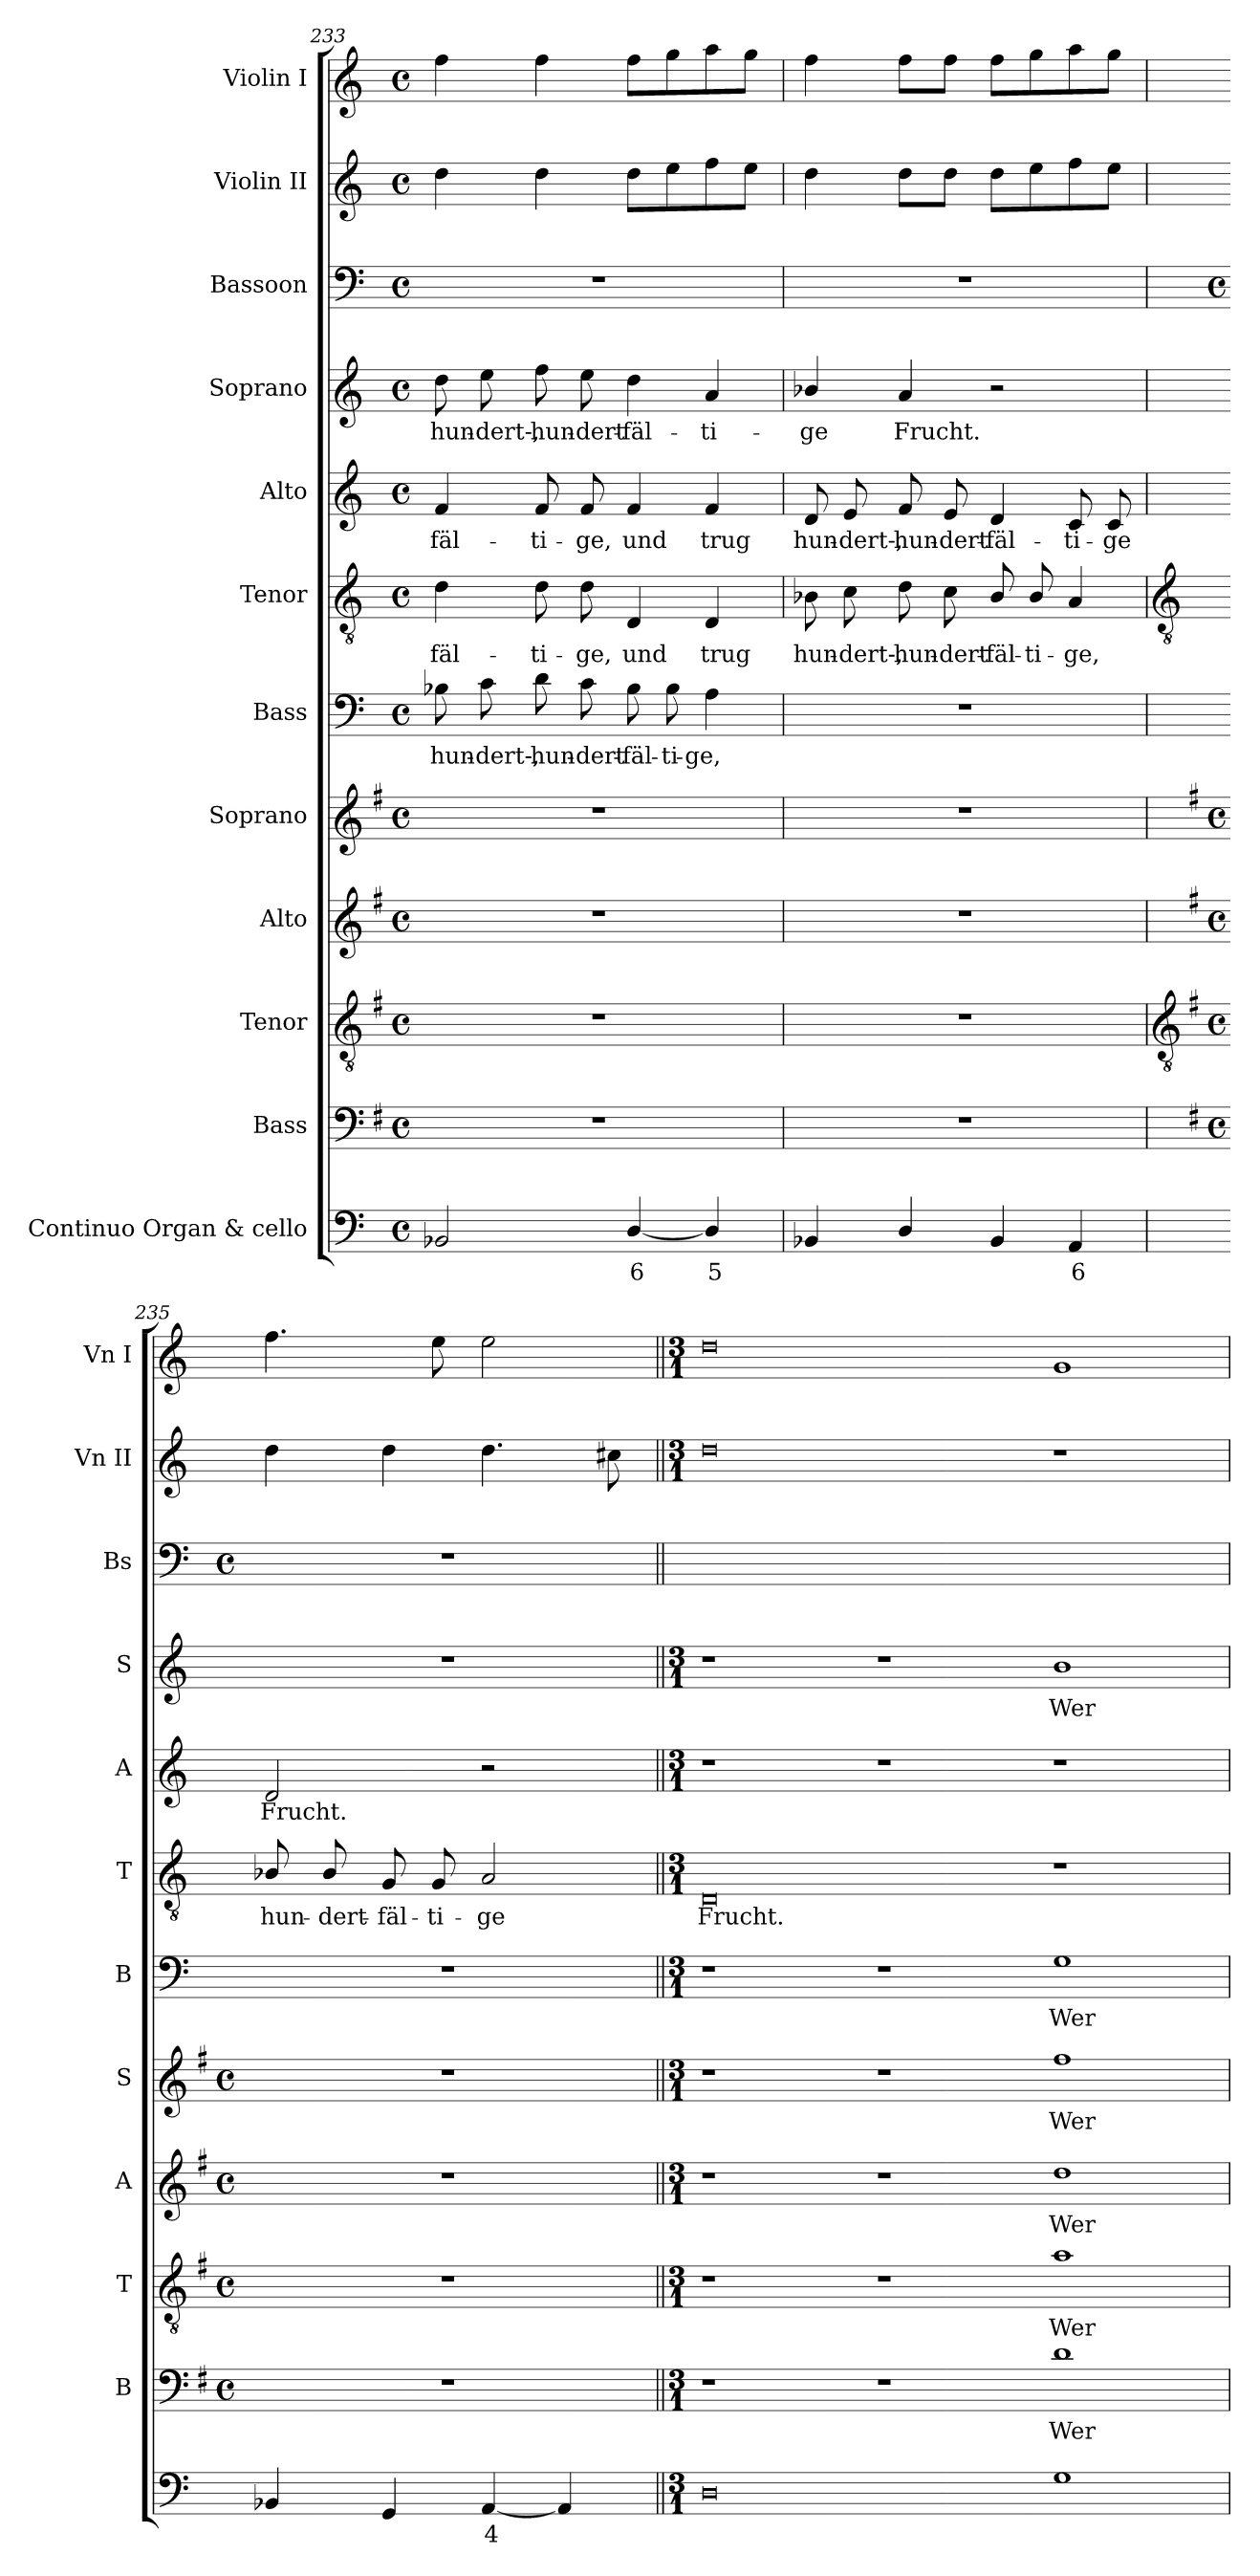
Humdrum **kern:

**kern	**text	**kern	**text	**kern	**text	**kern	**text	**kern	**text	**kern	**text	**kern	**text	**kern	**text	**kern	**text	**kern	**kern	**kern
*part12	*part12	*part11	*part11	*part10	*part10	*part9	*part9	*part8	*part8	*part7	*part7	*part6	*part6	*part5	*part5	*part4	*part4	*part3	*part2	*part1
*staff12	*staff12	*staff11	*staff11	*staff10	*staff10	*staff9	*staff9	*staff8	*staff8	*staff7	*staff7	*staff6	*staff6	*staff5	*staff5	*staff4	*staff4	*staff3	*staff2	*staff1
*I"Continuo Organ & cello	*	*I"Bass	*	*I"Tenor	*	*I"Alto	*	*I"Soprano	*	*I"Bass	*	*I"Tenor	*	*I"Alto	*	*I"Soprano	*	*I"Bassoon	*I"Violin II	*I"Violin I
*	*	*I'B	*	*I'T	*	*I'A	*	*I'S	*	*I'B	*	*I'T	*	*I'A	*	*I'S	*	*I'Bs	*I'Vn II	*I'Vn I
*clefF4	*	*clefF4	*	*clefGv2	*	*clefG2	*	*clefG2	*	*clefF4	*	*clefGv2	*	*clefG2	*	*clefG2	*	*clefF4	*clefG2	*clefG2
*	*	*ITrd4c7	*	*ITrd4c7	*	*ITrd4c7	*	*ITrd4c7	*	*	*	*	*	*	*	*	*	*	*	*
*k[]	*	*k[]	*	*k[]	*	*k[]	*	*k[]	*	*k[]	*	*k[]	*	*k[]	*	*k[]	*	*k[]	*k[]	*k[]
*C:	*	*C:	*	*C:	*	*C:	*	*C:	*	*C:	*	*C:	*	*C:	*	*C:	*	*C:	*C:	*C:
*M4/4	*	*M4/4	*	*M4/4	*	*M4/4	*	*M4/4	*	*M4/4	*	*M4/4	*	*M4/4	*	*M4/4	*	*M4/4	*M4/4	*M4/4
*met(c)	*	*met(c)	*	*met(c)	*	*met(c)	*	*met(c)	*	*met(c)	*	*met(c)	*	*met(c)	*	*met(c)	*	*met(c)	*met(c)	*met(c)
=233	=233	=233	=233	=233	=233	=233	=233	=233	=233	=233	=233	=233	=233	=233	=233	=233	=233	=233	=233	=233
!	!	!	!	!	!	!	!	!	!	!	!LO:LY:b	!	!LO:LY:b	!	!LO:LY:b	!	!LO:LY:b	!	!	!
2BB-X	.	1r	.	1r	.	1r	.	1r	.	8B-X	hun-	4d	-fäl-	4f	-fäl-	8dd	hun-	1r	4dd	4ff
!	!	!	!	!	!	!	!	!	!	!	!LO:LY:b	!	!	!	!	!	!LO:LY:b	!	!	!
.	.	.	.	.	.	.	.	.	.	8c	-dert-,	.	.	.	.	8ee	-dert-,	.	.	.
!	!	!	!	!	!	!	!	!	!	!	!LO:LY:b	!	!LO:LY:b	!	!LO:LY:b	!	!LO:LY:b	!	!	!
.	.	.	.	.	.	.	.	.	.	8d	hun-	8d	-ti-	8f	-ti-	8ff	hun-	.	4dd	4ff
!	!	!	!	!	!	!	!	!	!	!	!LO:LY:b	!	!LO:LY:b	!	!LO:LY:b	!	!LO:LY:b	!	!	!
.	.	.	.	.	.	.	.	.	.	8c	-dert-	8d	-ge,	8f	-ge,	8ee	-dert-	.	.	.
!	!LO:LY:b	!	!	!	!	!	!	!	!	!	!LO:LY:b	!	!LO:LY:b	!	!LO:LY:b	!	!LO:LY:b	!	!	!
[4D/	6	.	.	.	.	.	.	.	.	8B-	-fäl-	4D	und	4f	und	4dd	-fäl-	.	8ddL	8ffL
!	!	!	!	!	!	!	!	!	!	!	!LO:LY:b	!	!	!	!	!	!	!	!	!
.	.	.	.	.	.	.	.	.	.	8B-	-ti-	.	.	.	.	.	.	.	8ee	8gg
!	!LO:LY:b	!	!	!	!	!	!	!	!	!	!LO:LY:b	!	!LO:LY:b	!	!LO:LY:b	!	!LO:LY:b	!	!	!
4D/]	5	.	.	.	.	.	.	.	.	4A	-ge,	4D	trug	4f	trug	4a	-ti-	.	8ff	8aa
.	.	.	.	.	.	.	.	.	.	.	.	.	.	.	.	.	.	.	8eeJ	8ggJ
=234	=234	=234	=234	=234	=234	=234	=234	=234	=234	=234	=234	=234	=234	=234	=234	=234	=234	=234	=234	=234
!	!	!	!	!	!	!	!	!	!	!	!	!	!LO:LY:b	!	!LO:LY:b	!	!LO:LY:b	!	!	!
4BB-X	.	1r	.	1r	.	1r	.	1r	.	1r	.	8B-X	hun-	8d	hun-	4b-X/	-ge	1r	4dd	4ff
!	!	!	!	!	!	!	!	!	!	!	!	!	!LO:LY:b	!	!LO:LY:b	!	!	!	!	!
.	.	.	.	.	.	.	.	.	.	.	.	8c	-dert-,	8e	-dert-,	.	.	.	.	.
!	!	!	!	!	!	!	!	!	!	!	!	!	!LO:LY:b	!	!LO:LY:b	!	!LO:LY:b	!	!	!
4D/	.	.	.	.	.	.	.	.	.	.	.	8d	hun-	8f	hun-	4a	Frucht.	.	8ddL	8ffL
!	!	!	!	!	!	!	!	!	!	!	!	!	!LO:LY:b	!	!LO:LY:b	!	!	!	!	!
.	.	.	.	.	.	.	.	.	.	.	.	8c	-dert-	8e	-dert-	.	.	.	8ddJ	8ffJ
!	!	!	!	!	!	!	!	!	!	!	!	!	!LO:LY:b	!	!LO:LY:b	!	!	!	!	!
4BB-	.	.	.	.	.	.	.	.	.	.	.	8B-/	-fäl-	4d	-fäl-	2r	.	.	8ddL	8ffL
!	!	!	!	!	!	!	!	!	!	!	!	!	!LO:LY:b	!	!	!	!	!	!	!
.	.	.	.	.	.	.	.	.	.	.	.	8B-/	-ti-	.	.	.	.	.	8ee	8gg
!	!LO:LY:b	!	!	!	!	!	!	!	!	!	!	!	!LO:LY:b	!	!LO:LY:b	!	!	!	!	!
4AA	6	.	.	.	.	.	.	.	.	.	.	4A	-ge,	8c	-ti-	.	.	.	8ff	8aa
!	!	!	!	!	!	!	!	!	!	!	!	!	!	!	!LO:LY:b	!	!	!	!	!
.	.	.	.	.	.	.	.	.	.	.	.	.	.	8c	-ge	.	.	.	8eeJ	8ggJ
!!LO:LB:g=z
=235	=235	=235	=235	=235	=235	=235	=235	=235	=235	=235	=235	=235	=235	=235	=235	=235	=235	=235	=235	=235
*	*	*	*	*clefGv2	*	*	*	*	*	*	*	*clefGv2	*	*	*	*	*	*	*	*
*	*	*k[]	*	*k[]	*	*k[]	*	*k[]	*	*	*	*	*	*	*	*	*	*	*	*
*	*	*C:	*	*C:	*	*C:	*	*C:	*	*	*	*	*	*	*	*	*	*	*	*
*	*	*M4/4	*	*M4/4	*	*M4/4	*	*M4/4	*	*	*	*	*	*	*	*	*	*M4/4	*	*
*	*	*met(c)	*	*met(c)	*	*met(c)	*	*met(c)	*	*	*	*	*	*	*	*	*	*met(c)	*	*
!	!	!	!	!	!	!	!	!	!	!	!	!	!LO:LY:b	!	!LO:LY:b	!	!	!	!	!
4BB-X	.	1r	.	1r	.	1r	.	1r	.	1r	.	8B-X/	hun-	2d	Frucht.	1r	.	1r	4dd	4.ff
!	!	!	!	!	!	!	!	!	!	!	!	!	!LO:LY:b	!	!	!	!	!	!	!
.	.	.	.	.	.	.	.	.	.	.	.	8B-/	-dert-	.	.	.	.	.	.	.
!	!	!	!	!	!	!	!	!	!	!	!	!	!LO:LY:b	!	!	!	!	!	!	!
4GG	.	.	.	.	.	.	.	.	.	.	.	8G	-fäl-	.	.	.	.	.	4dd	.
!	!	!	!	!	!	!	!	!	!	!	!	!	!LO:LY:b	!	!	!	!	!	!	!
.	.	.	.	.	.	.	.	.	.	.	.	8G	-ti-	.	.	.	.	.	.	8ee
!	!LO:LY:b	!	!	!	!	!	!	!	!	!	!	!	!LO:LY:b	!	!	!	!	!	!	!
[4AA	4	.	.	.	.	.	.	.	.	.	.	2A	-ge	2r	.	.	.	.	4.dd	2ee
4AA]	.	.	.	.	.	.	.	.	.	.	.	.	.	.	.	.	.	.	.	.
.	.	.	.	.	.	.	.	.	.	.	.	.	.	.	.	.	.	.	8cc#X	.
=236||	=236||	=236||	=236||	=236||	=236||	=236||	=236||	=236||	=236||	=236||	=236||	=236||	=236||	=236||	=236||	=236||	=236||	=236||	=236||	=236||
*M3/1	*	*M3/1	*	*M3/1	*	*M3/1	*	*M3/1	*	*M3/1	*	*M3/1	*	*M3/1	*	*M3/1	*	*	*M3/1	*M3/1
!	!	!	!	!	!	!	!	!	!	!	!	!	!LO:LY:b	!	!	!	!	!	!	!
0D	.	1r	.	1r	.	1r	.	1r	.	1r	.	0D	Frucht.	1r	.	1r	.	0.r	0dd	0dd
.	.	1r	.	1r	.	1r	.	1r	.	1r	.	.	.	1r	.	1r	.	.	.	.
!	!	!	!LO:LY:b	!	!LO:LY:b	!	!LO:LY:b	!	!LO:LY:b	!	!LO:LY:b	!	!	!	!	!	!LO:LY:b	!	!	!
1G	.	1G	Wer	1d	Wer	1g	Wer	1b	Wer	1G	Wer	1r	.	1r	.	1b	Wer	.	1r	1g
=	=	=	=	=	=	=	=	=	=	=	=	=	=	=	=	=	=	=	=	=
*-	*-	*-	*-	*-	*-	*-	*-	*-	*-	*-	*-	*-	*-	*-	*-	*-	*-	*-	*-	*-
